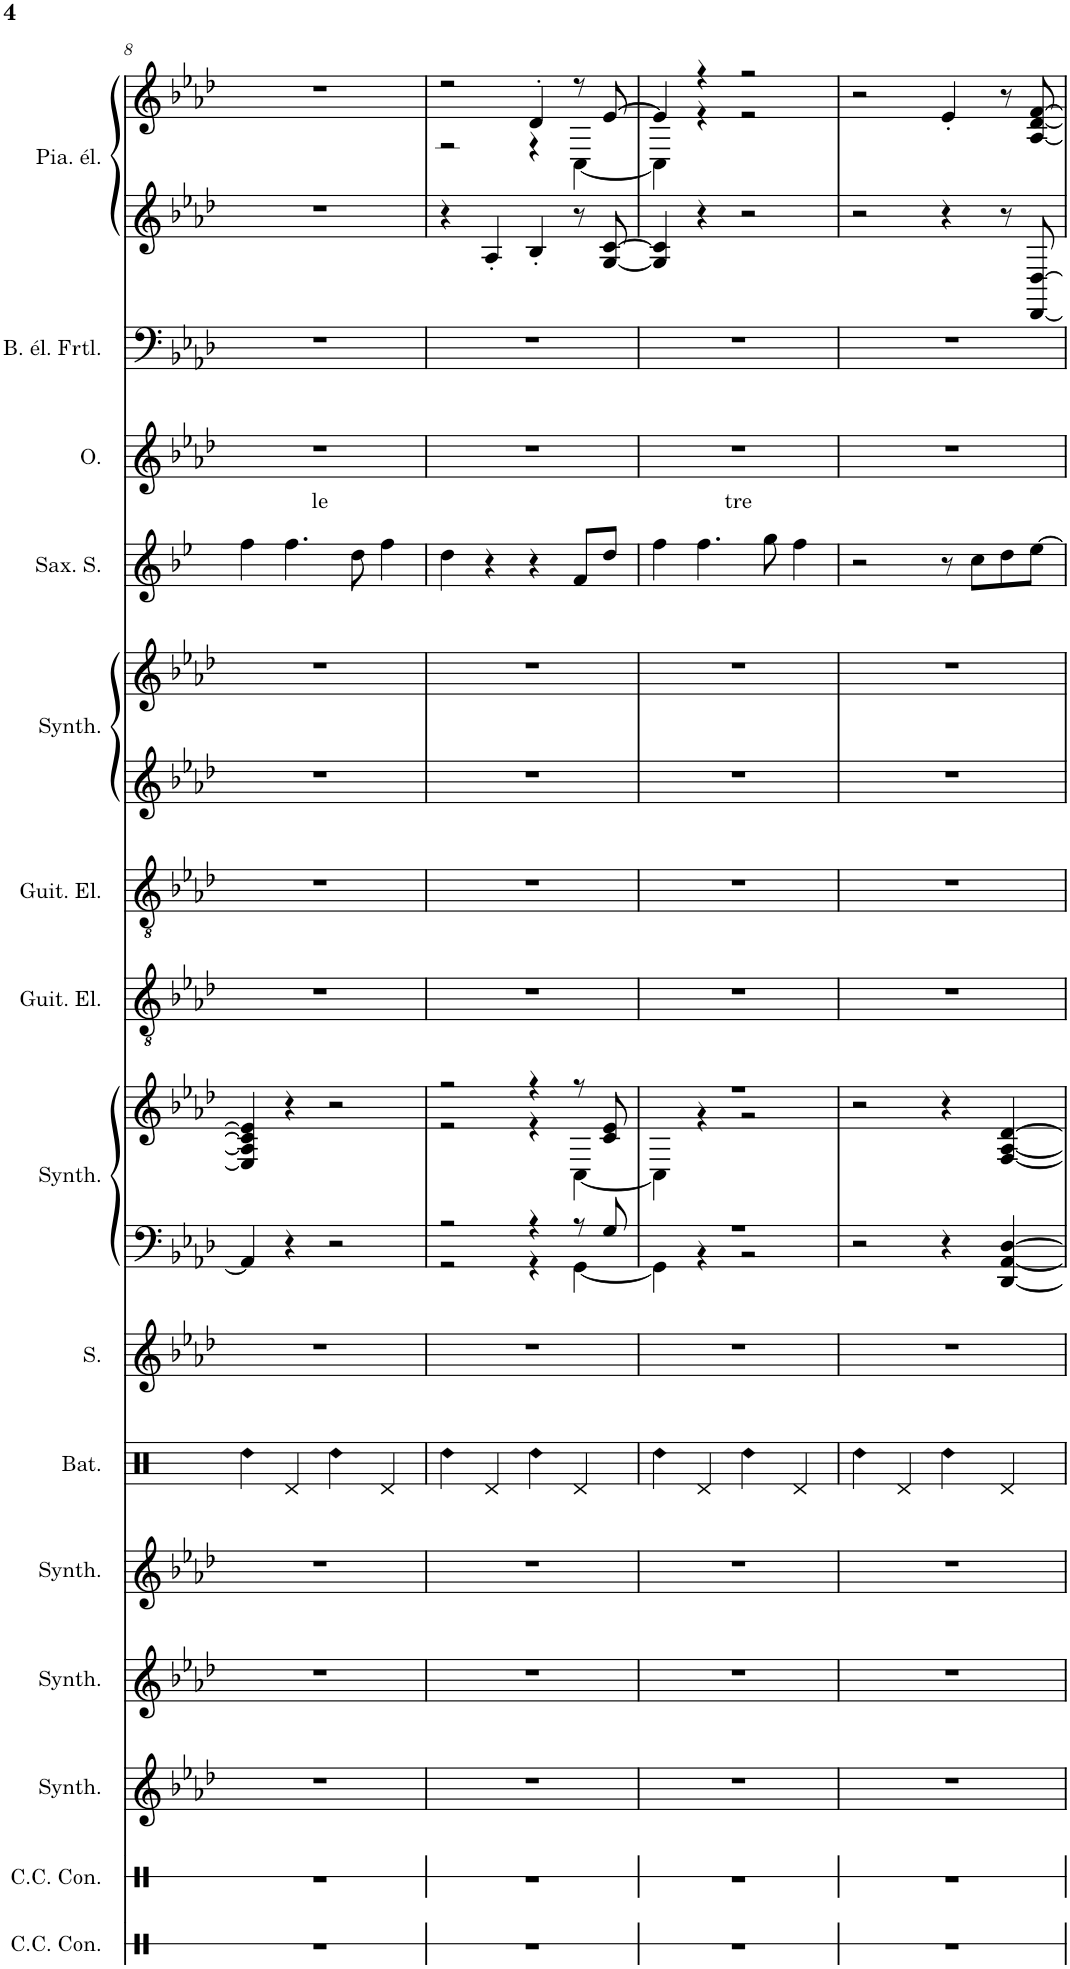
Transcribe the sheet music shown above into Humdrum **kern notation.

**kern	**kern	**kern	**kern	**kern	**kern	**kern	**kern	**kern	**kern	**kern	**kern	**kern	**kern	**kern	**text	**kern	**kern	**kern
*part15	*part14	*part13	*part12	*part11	*part10	*part9	*part8	*part8	*part7	*part6	*part5	*part5	*part4	*part3	*part3	*part2	*part1	*part1
*staff18	*staff17	*staff16	*staff15	*staff14	*staff13	*staff12	*staff11	*staff10	*staff9	*staff8	*staff7	*staff6	*staff5	*staff4	*staff4	*staff3	*staff2	*staff1
*I"Caisse claire de concert	*I"Caisse claire de concert	*I"Synthétiseur Pad	*I"Synthétiseur de dents de scie	*I"Synthétiseur d'effets	*I"Batterie	*I"Soprano	*I"Synthétiseur Pad	*	*I"Guitare électrique	*I"Guitare électrique	*I"Synthétiseur d'instruments à cordes	*	*I"Saxophone Soprano	*I"Oud	*	*I"Basse électrique fretless	*I"Piano électrique	*
*I'C.C. Con.	*I'C.C. Con.	*I'Synth.	*I'Synth.	*I'Synth.	*I'Bat.	*I'S.	*I'Synth.	*	*I'Guit. El.	*I'Guit. El.	*I'Synth.	*	*I'Sax. S.	*I'O.	*	*I'B. él. Frtl.	*I'Pia. él.	*
!!LO:PB:g=z
*clefX	*clefX	*clefG2	*clefG2	*clefG2	*clefX	*clefG2	*clefF4	*clefG2	*clefGv2	*clefGv2	*clefG2	*clefG2	*clefG2	*clefG2	*	*clefF4	*clefG2	*clefG2
*	*	*	*	*	*	*	*	*	*	*	*	*	*Trd1c2	*Trd7c12	*	*Trd7c12	*	*
*k[b-e-a-d-]	*k[b-e-a-d-]	*k[b-e-a-d-]	*k[b-e-a-d-]	*k[b-e-a-d-]	*k[]	*k[b-e-a-d-]	*k[b-e-a-d-]	*k[b-e-a-d-]	*k[b-e-a-d-]	*k[b-e-a-d-]	*k[b-e-a-d-]	*k[b-e-a-d-]	*k[b-e-]	*k[b-e-a-d-]	*	*k[b-e-a-d-]	*k[b-e-a-d-]	*k[b-e-a-d-]
*M4/4	*M4/4	*M4/4	*M4/4	*M4/4	*M4/4	*M4/4	*M4/4	*M4/4	*M4/4	*M4/4	*M4/4	*M4/4	*M4/4	*M4/4	*	*M4/4	*M4/4	*M4/4
=8	=8	=8	=8	=8	=8	=8	=8	=8	=8	=8	=8	=8	=8	=8	=8	=8	=8	=8
!	!	!	!	!	!LO:N:head=diamond	!	!	!	!	!	!	!	!	!	!LO:LY:b	!	!	!
1r	1r	1r	1r	1r	4Rdd\	1r	4AA-/]	4E-/] 4A-/] 4c/] 4e-/]	1r	1r	1r	1r	4ff\	1r	le	1r	1r	1r
.	.	.	.	.	4Rd/	.	4r	4r	.	.	.	.	4.ff\	.	.	.	.	.
!	!	!	!	!	!LO:N:head=diamond	!	!	!	!	!	!	!	!	!	!	!	!	!
.	.	.	.	.	4Rdd\	.	2r	2r	.	.	.	.	.	.	.	.	.	.
.	.	.	.	.	.	.	.	.	.	.	.	.	8dd\	.	.	.	.	.
.	.	.	.	.	4Rd/	.	.	.	.	.	.	.	4ff\	.	.	.	.	.
=9	=9	=9	=9	=9	=9	=9	=9	=9	=9	=9	=9	=9	=9	=9	=9	=9	=9	=9
!	!	!	!	!	!LO:N:head=diamond	!	!	!	!	!	!	!	!	!	!	!	!	!
*	*	*	*	*	*	*	*^	*^	*	*	*	*	*	*	*	*	*	*^
1r	1r	1r	1r	1r	4Rdd\	1r	2r	2r	2r	2r	1r	1r	1r	1r	4dd\	1r	.	1r	4r	2r	2r
.	.	.	.	.	4Rd/	.	.	.	.	.	.	.	.	.	4r	.	.	.	4A-'/	.	.
!	!	!	!	!	!LO:N:head=diamond	!	!	!	!	!	!	!	!	!	!	!	!	!	!	!	!
.	.	.	.	.	4Rdd\	.	4r	4r	4r	4r	.	.	.	.	4r	.	.	.	4B-'/	4d-'/	4r
.	.	.	.	.	4Rd/	.	8r	[4GG\	8r	[4C\	.	.	.	.	8f/L	.	.	.	8r	8r	[4C\
.	.	.	.	.	.	.	8G/	.	8c/ 8e-/	.	.	.	.	.	8dd/J	.	.	.	[8G/ [8c/	[8e-/	.
=10	=10	=10	=10	=10	=10	=10	=10	=10	=10	=10	=10	=10	=10	=10	=10	=10	=10	=10	=10	=10	=10
!	!	!	!	!	!LO:N:head=diamond	!	!	!	!	!	!	!	!	!	!	!	!LO:LY:b	!	!	!	!
1r	1r	1r	1r	1r	4Rdd\	1r	1r	4GG\]	1r	4C\]	1r	1r	1r	1r	4ff\	1r	tre	1r	4G/] 4c/]	4e-/]	4C\]
.	.	.	.	.	4Rd/	.	.	4r	.	4r	.	.	.	.	4.ff\	.	.	.	4r	4r	4r
!	!	!	!	!	!LO:N:head=diamond	!	!	!	!	!	!	!	!	!	!	!	!	!	!	!	!
.	.	.	.	.	4Rdd\	.	.	2r	.	2r	.	.	.	.	.	.	.	.	2r	2r	2r
.	.	.	.	.	.	.	.	.	.	.	.	.	.	.	8gg\	.	.	.	.	.	.
.	.	.	.	.	4Rd/	.	.	.	.	.	.	.	.	.	4ff\	.	.	.	.	.	.
*	*	*	*	*	*	*	*v	*v	*	*	*	*	*	*	*	*	*	*	*	*v	*v
*	*	*	*	*	*	*	*	*v	*v	*	*	*	*	*	*	*	*	*	*
=11	=11	=11	=11	=11	=11	=11	=11	=11	=11	=11	=11	=11	=11	=11	=11	=11	=11	=11
!	!	!	!	!	!LO:N:head=diamond	!	!	!	!	!	!	!	!	!	!	!	!	!
1r	1r	1r	1r	1r	4Rdd\	1r	2r	2r	1r	1r	1r	1r	2r	1r	.	1r	2r	2r
.	.	.	.	.	4Rd/	.	.	.	.	.	.	.	.	.	.	.	.	.
!	!	!	!	!	!LO:N:head=diamond	!	!	!	!	!	!	!	!	!	!	!	!	!
.	.	.	.	.	4Rdd\	.	4r	4r	.	.	.	.	8r	.	.	.	4r	4e-'/
.	.	.	.	.	.	.	.	.	.	.	.	.	8cc\L	.	.	.	.	.
.	.	.	.	.	4Rd/	.	[4DD-/ [4AA-/ [4D-/	[4F/ [4A-/ [4d-/	.	.	.	.	8dd\	.	.	.	8r	8r
.	.	.	.	.	.	.	.	.	.	.	.	.	[8ee-\J	.	.	.	[8DD-/ [8D-/	[8A-/ [8d-/ [8f/
=	=	=	=	=	=	=	=	=	=	=	=	=	=	=	=	=	=	=
*-	*-	*-	*-	*-	*-	*-	*-	*-	*-	*-	*-	*-	*-	*-	*-	*-	*-	*-
